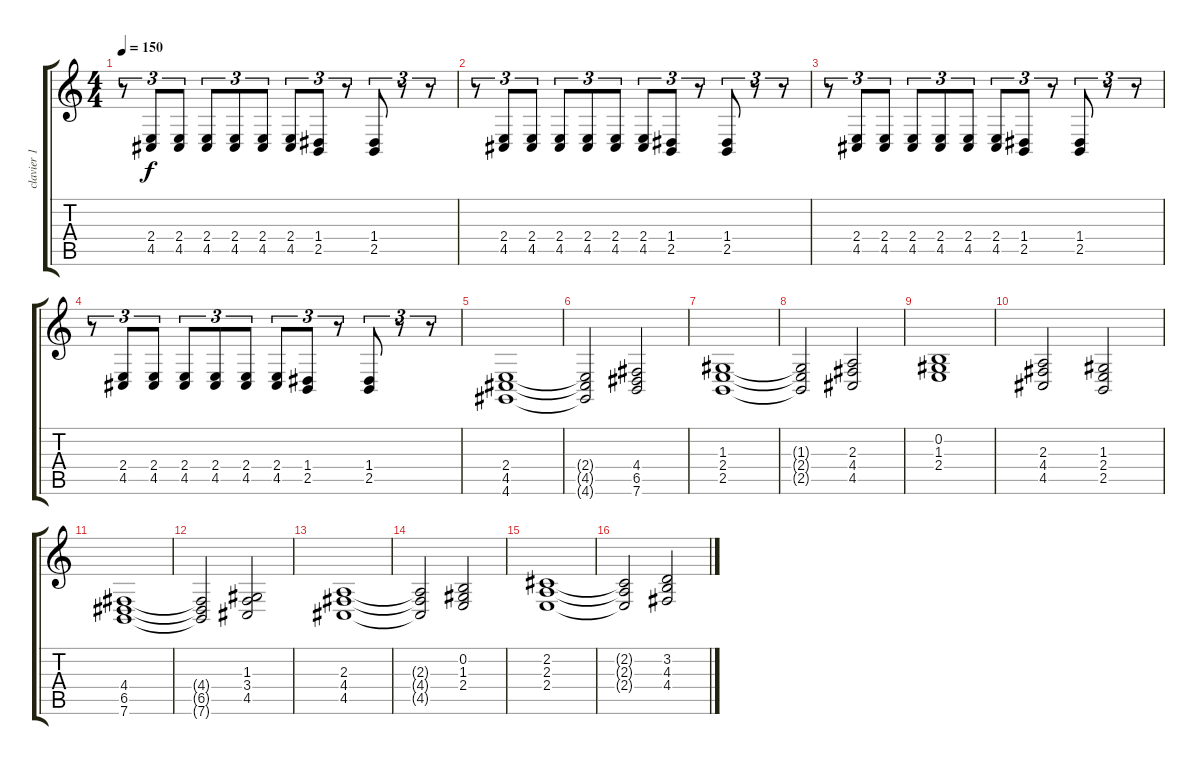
\track ("clavier 1" "clavier 1") {instrument reedorgan}
\staff {score tabs}
\tuning (E4 B3 G3 D3 A2 E2) {hide}
\ts (4 4)
\tempo 150
\clef g2
\ks c
r.8{tu (3 2) dy f instrument reedorgan} (2.4 4.5).8{tu (3 2)} (2.4 4.5).8{tu (3 2)} (2.4 4.5).8{tu (3 2)} (2.4 4.5).8{tu (3 2)} (2.4 4.5).8{tu (3 2)} (2.4 4.5).8{tu (3 2)} (1.4 2.5).8{tu (3 2)} r.8{tu (3 2)} (1.4 2.5).8{tu (3 2)} r.8{tu (3 2)} r.8{tu (3 2)} |
r.8{tu (3 2)} (2.4 4.5).8{tu (3 2)} (2.4 4.5).8{tu (3 2)} (2.4 4.5).8{tu (3 2)} (2.4 4.5).8{tu (3 2)} (2.4 4.5).8{tu (3 2)} (2.4 4.5).8{tu (3 2)} (1.4 2.5).8{tu (3 2)} r.8{tu (3 2)} (1.4 2.5).8{tu (3 2)} r.8{tu (3 2)} r.8{tu (3 2)} |
r.8{tu (3 2)} (2.4 4.5).8{tu (3 2)} (2.4 4.5).8{tu (3 2)} (2.4 4.5).8{tu (3 2)} (2.4 4.5).8{tu (3 2)} (2.4 4.5).8{tu (3 2)} (2.4 4.5).8{tu (3 2)} (1.4 2.5).8{tu (3 2)} r.8{tu (3 2)} (1.4 2.5).8{tu (3 2)} r.8{tu (3 2)} r.8{tu (3 2)} |
r.8{tu (3 2)} (2.4 4.5).8{tu (3 2)} (2.4 4.5).8{tu (3 2)} (2.4 4.5).8{tu (3 2)} (2.4 4.5).8{tu (3 2)} (2.4 4.5).8{tu (3 2)} (2.4 4.5).8{tu (3 2)} (1.4 2.5).8{tu (3 2)} r.8{tu (3 2)} (1.4 2.5).8{tu (3 2)} r.8{tu (3 2)} r.8{tu (3 2)} |
(2.4 4.5 4.6).1 |
(2.4{t} 4.5{t} 4.6{t}).2 (4.4 6.5 7.6).2 |
(1.3 2.4 2.5).1 |
(1.3{t} 2.4{t} 2.5{t}).2 (2.3 4.4 4.5).2 |
(0.2 1.3 2.4).1 |
(2.3 4.4 4.5).2 (1.3 2.4 2.5).2 |
(4.4 6.5 7.6).1 |
(4.4{t} 6.5{t} 7.6{t}).2 (1.3 3.4 4.5).2 |
(2.3 4.4 4.5).1 |
(2.3{t} 4.4{t} 4.5{t}).2 (0.2 1.3 2.4).2 |
(2.2 2.3 2.4).1 |
(2.2{t} 2.3{t} 2.4{t}).2 (3.2 4.3 4.4).2
